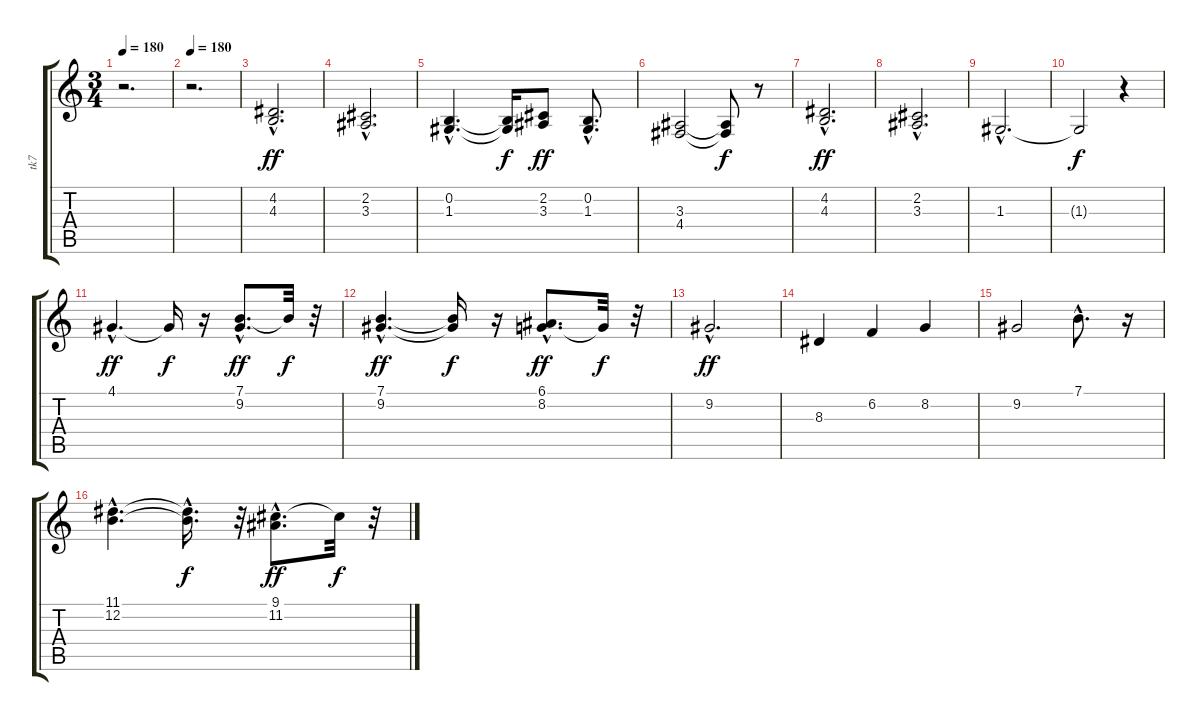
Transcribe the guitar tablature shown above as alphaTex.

\track ("tk7" "tk7") {instrument reedorgan}
\staff {score tabs}
\tuning (E4 B3 G3 D3 A2 E2) {hide}
\ts (3 4)
\tempo 180
\clef g2
\ks c
r.2{d dy ff instrument reedorgan} |
\tempo 180
r.2{d} |
(4.2{hac} 4.3{hac}).2{d balance 8} |
(2.2{hac} 3.3{hac}).2{d} |
(0.2{hac} 1.3{hac}).4{d} (0.2{t} 1.3{t}).16{dy f} (2.2 3.3).8{dy ff} (0.2{hac} 1.3{hac}).8{d} |
(3.3 4.4).2 (3.3{t} 4.4{t}).8{dy f} r.8 |
(4.2{hac} 4.3{hac}).2{d dy ff} |
(2.2{hac} 3.3{hac}).2{d} |
1.3{hac}.2{d} |
1.3{t}.2{dy f} r.4 |
4.1{hac}.4{d dy ff} 4.1{t}.16{dy f} r.16 (7.1{hac} 9.2{hac}).8{d dy ff} 7.1{t}.32{dy f} r.32 |
(7.1{hac} 9.2{hac}).4{d dy ff} (7.1{t} 9.2{t}).16{dy f} r.16 (6.1{hac} 8.2{hac}).8{d dy ff} 8.2{t}.32{dy f} r.32 |
9.2{hac}.2{d dy ff} |
8.3.4 6.2.4 8.2.4 |
9.2.2 7.1{hac}.8{d} r.16 |
(11.1{hac} 12.2{hac}).4{d} (11.1{t} 12.2{hac t}).16{d dy f} r.32 (9.1{hac} 11.2{hac}).8{d dy ff} 9.1{t}.32{dy f} r.32
